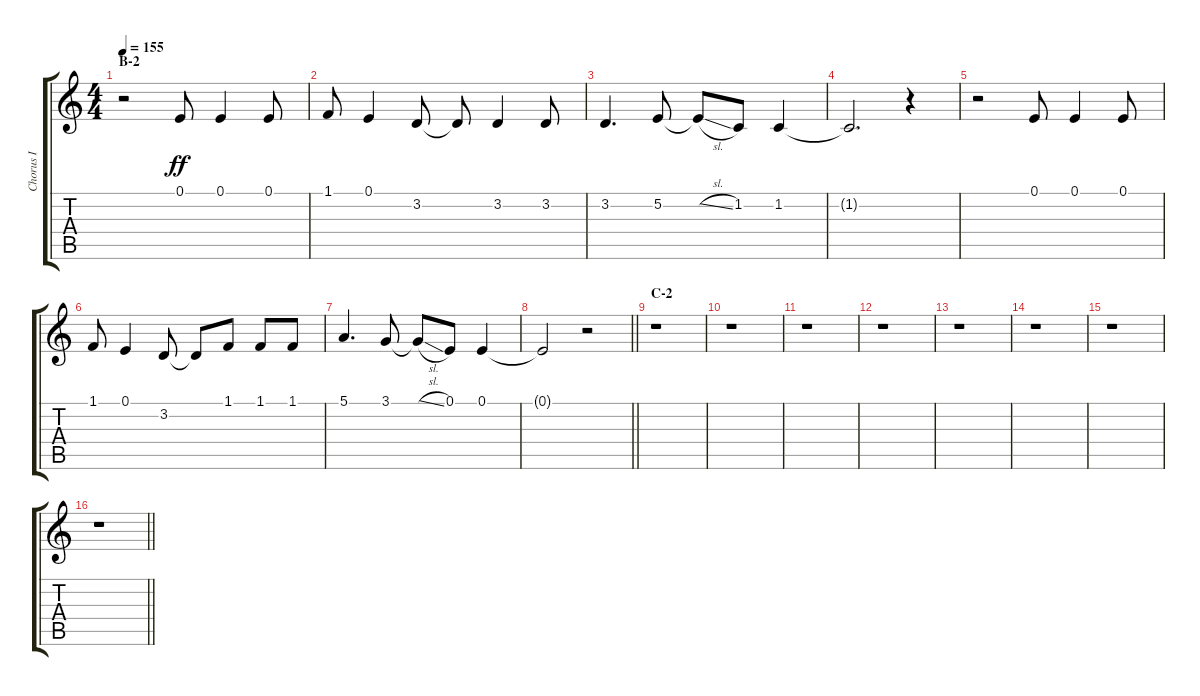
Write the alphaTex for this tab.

\track ("Chorus I" "Chorus I") {instrument voiceoohs}
\staff {score tabs}
\tuning (E4 B3 G3 D3 A2 E2) {hide}
\ts (4 4)
\section ("" "B-2")
\tempo 155
\clef g2
\ks c
r.2{dy ff} 0.1.8 0.1.4 0.1.8 |
1.1.8 0.1.4 3.2.8 3.2{t}.8 3.2.4 3.2.8 |
3.2.4{d} 5.2.8 5.2{sl t}.8 1.2.8 1.2.4 |
1.2{t}.2{d} r.4 |
r.2 0.1.8 0.1.4 0.1.8 |
1.1.8 0.1.4 3.2.8 3.2{t}.8 1.1.8 1.1.8 1.1.8 |
5.1.4{d} 3.1.8 3.1{sl t}.8 0.1.8 0.1.4 |
\barLineRight lightlight
0.1{t}.2 r.2 |
\section ("" "C-2")
r.1 |
r.1 |
r.1 |
r.1 |
r.1 |
r.1 |
r.1 |
\barLineRight lightlight
r.1
